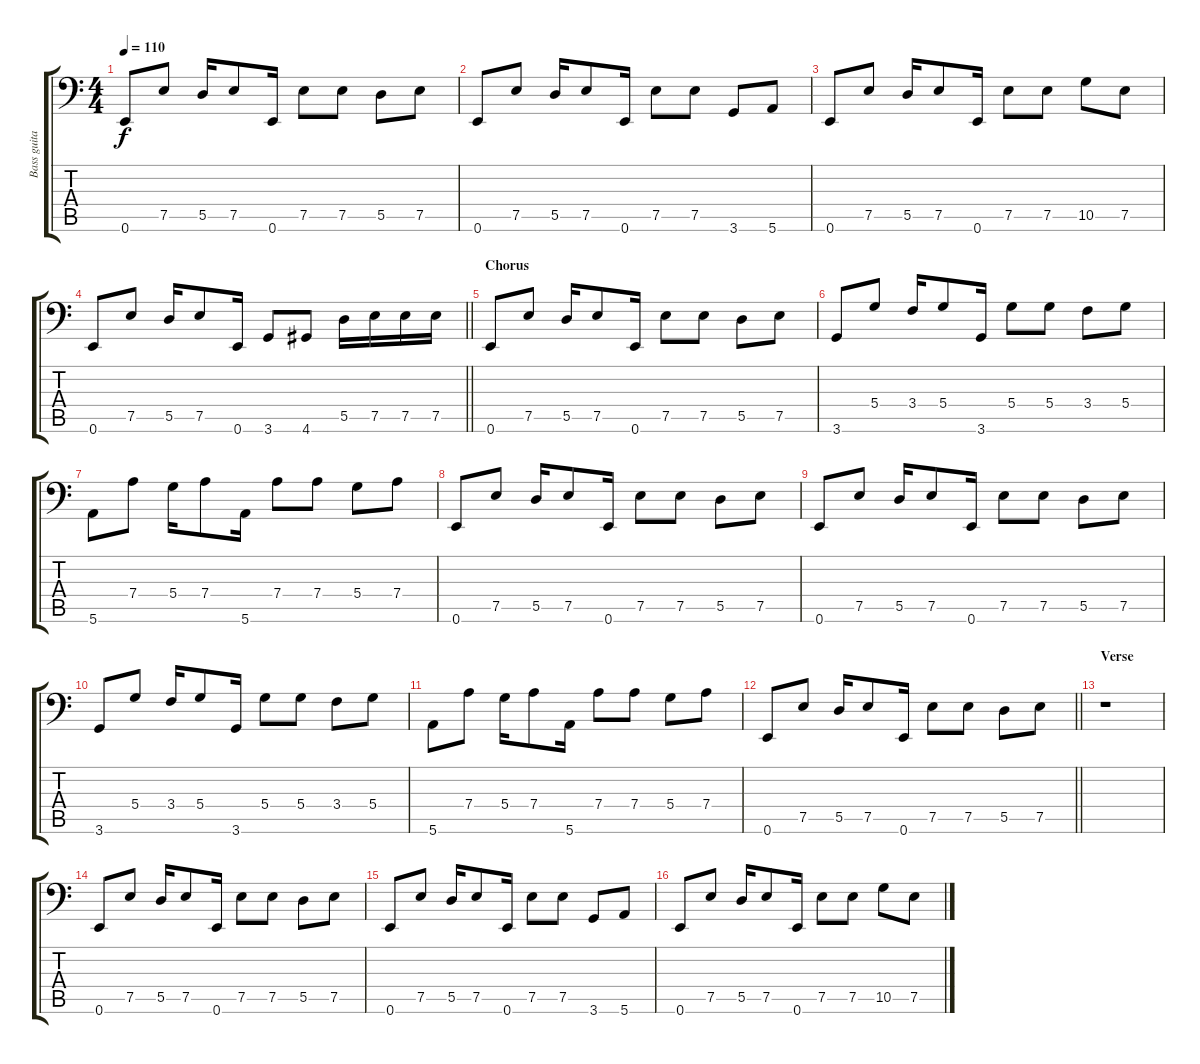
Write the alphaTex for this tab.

\track ("Bass guitar" "Bass guita") {instrument electricbassfinger}
\staff {score tabs}
\tuning (E3 B2 G2 D2 A1 E1) {hide}
\ts (4 4)
\tempo 110
\clef f4
\ks c
0.6.8{dy f} 7.5.8 5.5.16 7.5.8 0.6.16 7.5.8 7.5.8 5.5.8 7.5.8 |
0.6.8 7.5.8 5.5.16 7.5.8 0.6.16 7.5.8 7.5.8 3.6.8 5.6.8 |
0.6.8 7.5.8 5.5.16 7.5.8 0.6.16 7.5.8 7.5.8 10.5.8 7.5.8 |
\barLineRight lightlight
0.6.8 7.5.8 5.5.16 7.5.8 0.6.16 3.6.8 4.6.8 5.5.16 7.5.16 7.5.16 7.5.16 |
\section ("" "Chorus")
0.6.8 7.5.8 5.5.16 7.5.8 0.6.16 7.5.8 7.5.8 5.5.8 7.5.8 |
3.6.8 5.4.8 3.4.16 5.4.8 3.6.16 5.4.8 5.4.8 3.4.8 5.4.8 |
5.6.8 7.4.8 5.4.16 7.4.8 5.6.16 7.4.8 7.4.8 5.4.8 7.4.8 |
0.6.8 7.5.8 5.5.16 7.5.8 0.6.16 7.5.8 7.5.8 5.5.8 7.5.8 |
0.6.8 7.5.8 5.5.16 7.5.8 0.6.16 7.5.8 7.5.8 5.5.8 7.5.8 |
3.6.8 5.4.8 3.4.16 5.4.8 3.6.16 5.4.8 5.4.8 3.4.8 5.4.8 |
5.6.8 7.4.8 5.4.16 7.4.8 5.6.16 7.4.8 7.4.8 5.4.8 7.4.8 |
\barLineRight lightlight
0.6.8 7.5.8 5.5.16 7.5.8 0.6.16 7.5.8 7.5.8 5.5.8 7.5.8 |
\section ("" "Verse")
r.1 |
0.6.8 7.5.8 5.5.16 7.5.8 0.6.16 7.5.8 7.5.8 5.5.8 7.5.8 |
0.6.8 7.5.8 5.5.16 7.5.8 0.6.16 7.5.8 7.5.8 3.6.8 5.6.8 |
0.6.8 7.5.8 5.5.16 7.5.8 0.6.16 7.5.8 7.5.8 10.5.8 7.5.8
